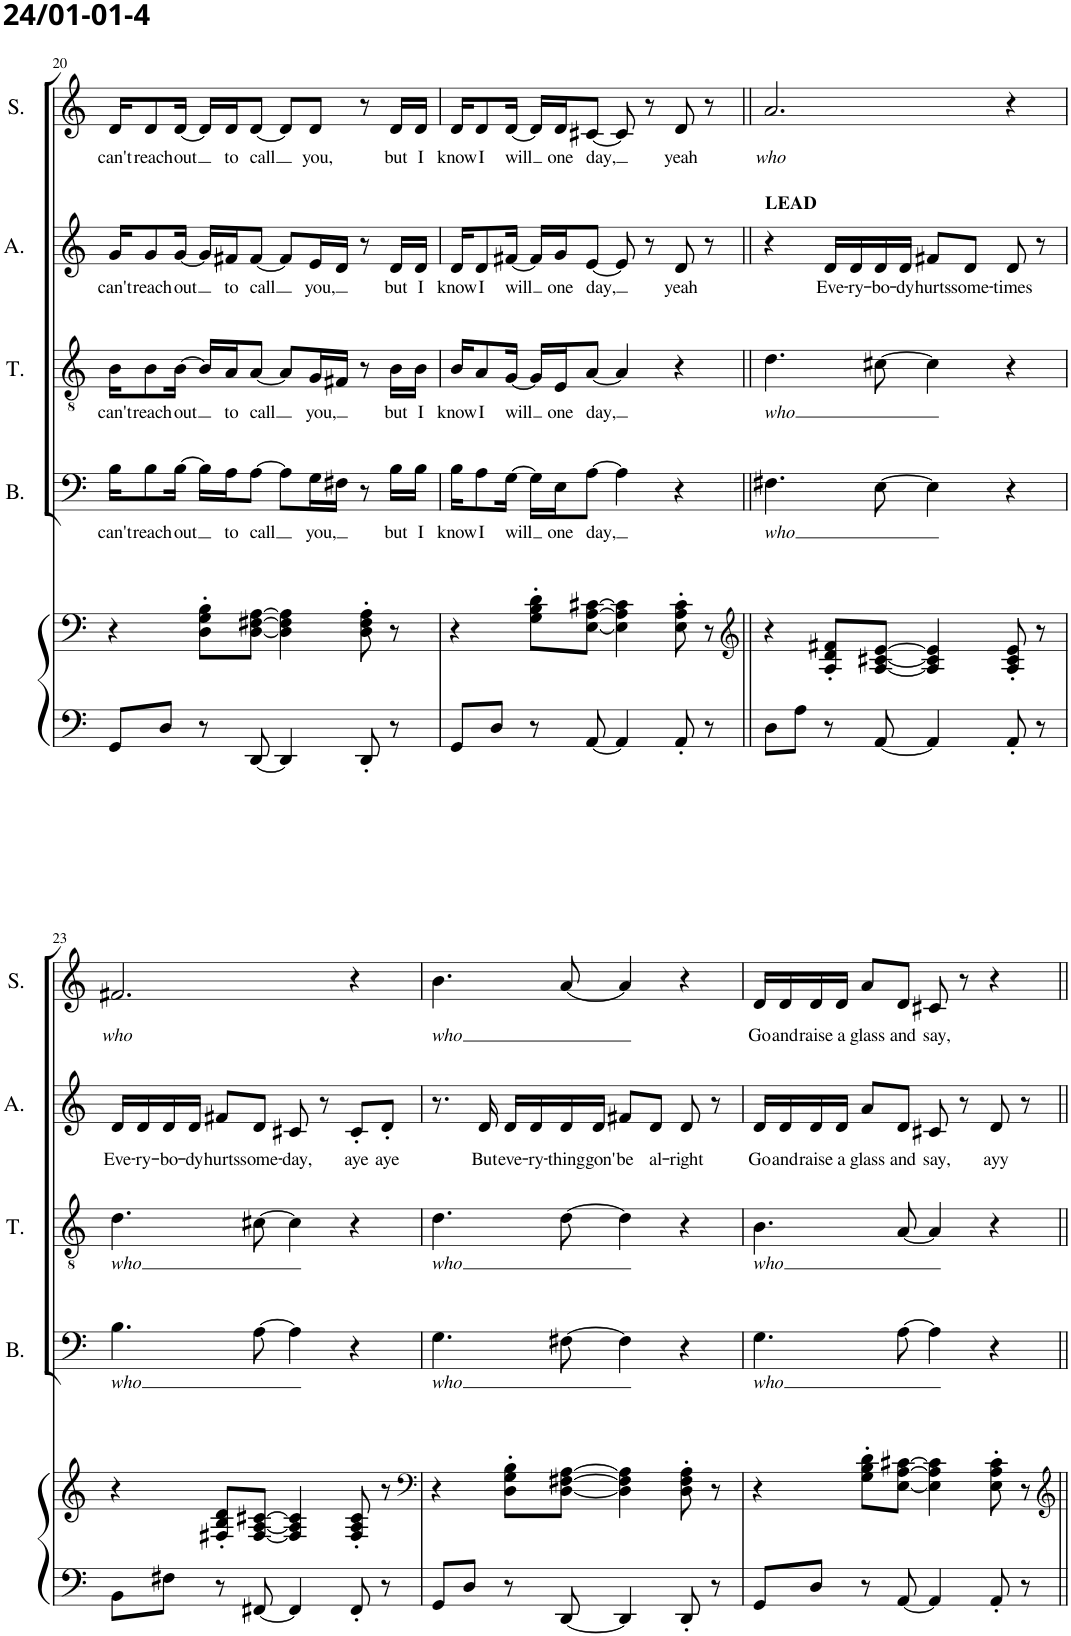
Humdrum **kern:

**kern	**kern	**kern	**text	**kern	**text	**kern	**text	**kern	**text
*part5	*part5	*part4	*part4	*part3	*part3	*part2	*part2	*part1	*part1
*staff6	*staff5	*staff4	*staff4	*staff3	*staff3	*staff2	*staff2	*staff1	*staff1
*I"Piano	*	*I"Bas	*	*I"Tenor	*	*I"Alt	*	*I"Sopraan	*
*I'Pno	*	*I'B.	*	*I'T.	*	*I'A.	*	*I'S.	*
!!LO:PB:g=z
*clefF4	*clefF4	*clefF4	*	*clefGv2	*	*clefG2	*	*clefG2	*
*k[]	*k[]	*k[]	*	*k[]	*	*k[]	*	*k[]	*
*M4/4	*M4/4	*M4/4	*	*M4/4	*	*M4/4	*	*M4/4	*
=20	=20	=20	=20	=20	=20	=20	=20	=20	=20
!	!	!	!LO:LY:b	!	!LO:LY:b	!	!LO:LY:b	!	!LO:LY:b
8GG/L	4r	16B\KL	can't	16B\KL	can't	16g/KL	can't	16d/KL	can't
!	!	!	!LO:LY:b	!	!LO:LY:b	!	!LO:LY:b	!	!LO:LY:b
.	.	8B\	reach	8B\	reach	8g/	reach	8d/	reach
8D/J	.	.	.	.	.	.	.	.	.
!	!	!	!LO:LY:b	!	!LO:LY:b	!	!LO:LY:b	!	!LO:LY:b
.	.	[>16B\Jk	out	[16B\Jk	out	[<16g/Jk	out	[<16d/Jk	out
8r	8D\' 8G\' 8B\'L	16B\LL]	.	16B/LL]	.	16g/LL]	.	16d/LL]	.
!	!	!	!LO:LY:b	!	!LO:LY:b	!	!LO:LY:b	!	!LO:LY:b
.	.	16A\J	to	16A/J	to	16f#X/J	to	16d/J	to
!	!	!	!LO:LY:b	!	!LO:LY:b	!	!LO:LY:b	!	!LO:LY:b
[<8DD/	[8D\ [8F#X\ [8A\J	[>8A\J	call	[<8A/J	call	[<8f#/J	call	[<8d/J	call
4DD/]	4D\] 4F#\] 4A\]	8A\L]	.	8A/L]	.	8f#/L]	.	8d/L]	.
!	!	!	!LO:LY:b	!	!LO:LY:b	!	!LO:LY:b	!	!LO:LY:b
.	.	16G\L	you,	16G/L	you,	16e/L	you,	8d/J	you,
.	.	16F#X\JJ	.	16F#X/JJ	.	16d/JJ	.	.	.
8DD'/	8D\' 8F#\' 8A\'	8r	.	8r	.	8r	.	8r	.
!	!	!	!LO:LY:b	!	!LO:LY:b	!	!LO:LY:b	!	!LO:LY:b
8r	8r	16B\LL	but	16B\LL	but	16d/LL	but	16d/LL	but
!	!	!	!LO:LY:b	!	!LO:LY:b	!	!LO:LY:b	!	!LO:LY:b
.	.	16B\JJ	I	16B\JJ	I	16d/JJ	I	16d/JJ	I
=21	=21	=21	=21	=21	=21	=21	=21	=21	=21
!	!	!	!LO:LY:b	!	!LO:LY:b	!	!LO:LY:b	!	!LO:LY:b
8GG/L	4r	16B\KL	know	16B/KL	know	16d/KL	know	16d/KL	know
!	!	!	!LO:LY:b	!	!LO:LY:b	!	!LO:LY:b	!	!LO:LY:b
.	.	8A\	I	8A/	I	8d/	I	8d/	I
8D/J	.	.	.	.	.	.	.	.	.
!	!	!	!LO:LY:b	!	!LO:LY:b	!	!LO:LY:b	!	!LO:LY:b
.	.	[>16G\Jk	will	[<16G/Jk	will	[<16f#X/Jk	will	[<16d/Jk	will
8r	8G\' 8B\' 8d\'L	16G\LL]	.	16G/LL]	.	16f#/LL]	.	16d/LL]	.
!	!	!	!LO:LY:b	!	!LO:LY:b	!	!LO:LY:b	!	!LO:LY:b
.	.	16E\J	one	16E/J	one	16g/J	one	16d/J	one
!	!	!	!LO:LY:b	!	!LO:LY:b	!	!LO:LY:b	!	!LO:LY:b
[<8AA/	[8E\ [8A\ [8c#X\J	[>8A\J	day,	[<8A/J	day,	[<8e/J	day,	[<8c#X/J	day,
4AA/]	4E\] 4A\] 4c#\]	4A\]	.	4A/]	.	8e/]	.	8c#/]	.
.	.	.	.	.	.	8r	.	8r	.
!	!	!	!	!	!	!	!LO:LY:b	!	!LO:LY:b
8AA'/	8E\' 8A\' 8c#\'	4r	.	4r	.	8d/	yeah	8d/	yeah
8r	8r	.	.	.	.	8r	.	8r	.
=22||	=22||	=22||	=22||	=22||	=22||	=22||	=22||	=22||	=22||
*	*clefG2	*	*	*	*	*	*	*	*
!	!	!	!	!	!	!LO:TX:a:B:t=LEAD	!	!	!
!	!	!	!LO:LY:b	!	!LO:LY:b	!	!	!	!LO:LY:b
8D\L	4r	4.F#X\	who	4.d\	who	4r	.	2.a/	who
8A\J	.	.	.	.	.	.	.	.	.
!	!	!	!	!	!	!	!LO:LY:b	!	!
8r	8A/' 8d/' 8f#X/'L	.	.	.	.	16d/LL	Eve-	.	.
!	!	!	!	!	!	!	!LO:LY:b	!	!
.	.	.	.	.	.	16d/	-ry-	.	.
!	!	!	!	!	!	!	!LO:LY:b	!	!
[<8AA/	[8A/ [8c#X/ [8e/J	[>8E\	.	[>8c#X\	.	16d/	-bo-	.	.
!	!	!	!	!	!	!	!LO:LY:b	!	!
.	.	.	.	.	.	16d/JJ	-dy	.	.
!	!	!	!	!	!	!	!LO:LY:b	!	!
4AA/]	4A/] 4c#/] 4e/]	4E\]	.	4c#\]	.	8f#X/L	hurts	.	.
!	!	!	!	!	!	!	!LO:LY:b	!	!
.	.	.	.	.	.	8d/J	some-	.	.
!	!	!	!	!	!	!	!LO:LY:b	!	!
8AA'/	8A/' 8c#/' 8e/'	4r	.	4r	.	8d/	-times	4r	.
8r	8r	.	.	.	.	8r	.	.	.
!!LO:LB:g=z
=23	=23	=23	=23	=23	=23	=23	=23	=23	=23
!	!	!	!LO:LY:b	!	!LO:LY:b	!	!LO:LY:b	!	!LO:LY:b
8BB\L	4r	4.B\	who	4.d\	who	16d/LL	Eve-	2.f#X/	who
!	!	!	!	!	!	!	!LO:LY:b	!	!
.	.	.	.	.	.	16d/	-ry-	.	.
!	!	!	!	!	!	!	!LO:LY:b	!	!
8F#X\J	.	.	.	.	.	16d/	-bo-	.	.
!	!	!	!	!	!	!	!LO:LY:b	!	!
.	.	.	.	.	.	16d/JJ	-dy	.	.
!	!	!	!	!	!	!	!LO:LY:b	!	!
8r	8F#X/' 8B/' 8d/'L	.	.	.	.	8f#X/L	hurts	.	.
!	!	!	!	!	!	!	!LO:LY:b	!	!
[<8FF#X/	[8F#/ [8A/ [8c#X/J	[>8A\	.	[>8c#X\	.	8d/J	some-	.	.
!	!	!	!	!	!	!	!LO:LY:b	!	!
4FF#/]	4F#/] 4A/] 4c#/]	4A\]	.	4c#\]	.	8c#X/	-day,	.	.
.	.	.	.	.	.	8r	.	.	.
!	!	!	!	!	!	!	!LO:LY:b	!	!
8FF#'/	8F#/' 8A/' 8c#/'	4r	.	4r	.	8c#'/L	aye	4r	.
!	!	!	!	!	!	!	!LO:LY:b	!	!
8r	8r	.	.	.	.	8d'/J	aye	.	.
=24	=24	=24	=24	=24	=24	=24	=24	=24	=24
*	*clefF4	*	*	*	*	*	*	*	*
!	!	!	!LO:LY:b	!	!LO:LY:b	!	!	!	!LO:LY:b
8GG/L	4r	4.G\	who	4.d\	who	8.r	.	4.b\	who
8D/J	.	.	.	.	.	.	.	.	.
!	!	!	!	!	!	!	!LO:LY:b	!	!
.	.	.	.	.	.	16d/	But	.	.
!	!	!	!	!	!	!	!LO:LY:b	!	!
8r	8D\' 8G\' 8B\'L	.	.	.	.	16d/LL	eve-	.	.
!	!	!	!	!	!	!	!LO:LY:b	!	!
.	.	.	.	.	.	16d/	-ry-	.	.
!	!	!	!	!	!	!	!LO:LY:b	!	!
[<8DD/	[8D\ [8F#X\ [8A\J	[>8F#X\	.	[>8d\	.	16d/	-thing	[<8a/	.
!	!	!	!	!	!	!	!LO:LY:b	!	!
.	.	.	.	.	.	16d/JJ	gon'	.	.
!	!	!	!	!	!	!	!LO:LY:b	!	!
4DD/]	4D\] 4F#\] 4A\]	4F#\]	.	4d\]	.	8f#X/L	be	4a/]	.
!	!	!	!	!	!	!	!LO:LY:b	!	!
.	.	.	.	.	.	8d/J	al-	.	.
!	!	!	!	!	!	!	!LO:LY:b	!	!
8DD'/	8D\' 8F#\' 8A\'	4r	.	4r	.	8d/	-right	4r	.
8r	8r	.	.	.	.	8r	.	.	.
=25	=25	=25	=25	=25	=25	=25	=25	=25	=25
!	!	!	!LO:LY:b	!	!LO:LY:b	!	!LO:LY:b	!	!LO:LY:b
8GG/L	4r	4.G\	who	4.B\	who	16d/LL	Go	16d/LL	Go
!	!	!	!	!	!	!	!LO:LY:b	!	!LO:LY:b
.	.	.	.	.	.	16d/	and	16d/	and
!	!	!	!	!	!	!	!LO:LY:b	!	!LO:LY:b
8D/J	.	.	.	.	.	16d/	raise	16d/	raise
!	!	!	!	!	!	!	!LO:LY:b	!	!LO:LY:b
.	.	.	.	.	.	16d/JJ	a	16d/JJ	a
!	!	!	!	!	!	!	!LO:LY:b	!	!LO:LY:b
8r	8G\' 8B\' 8d\'L	.	.	.	.	8a/L	glass	8a/L	glass
!	!	!	!	!	!	!	!LO:LY:b	!	!LO:LY:b
[<8AA/	[8E\ [8A\ [8c#X\J	[>8A\	.	[<8A/	.	8d/J	and	8d/J	and
!	!	!	!	!	!	!	!LO:LY:b	!	!LO:LY:b
4AA/]	4E\] 4A\] 4c#\]	4A\]	.	4A/]	.	8c#X/	say,	8c#X/	say,
.	.	.	.	.	.	8r	.	8r	.
!	!	!	!	!	!	!	!LO:LY:b	!	!
8AA'/	8E\' 8A\' 8c#\'	4r	.	4r	.	8d/	ayy	4r	.
8r	8r	.	.	.	.	8r	.	.	.
=||	=||	=||	=||	=||	=||	=||	=||	=||	=||
*-	*-	*-	*-	*-	*-	*-	*-	*-	*-
